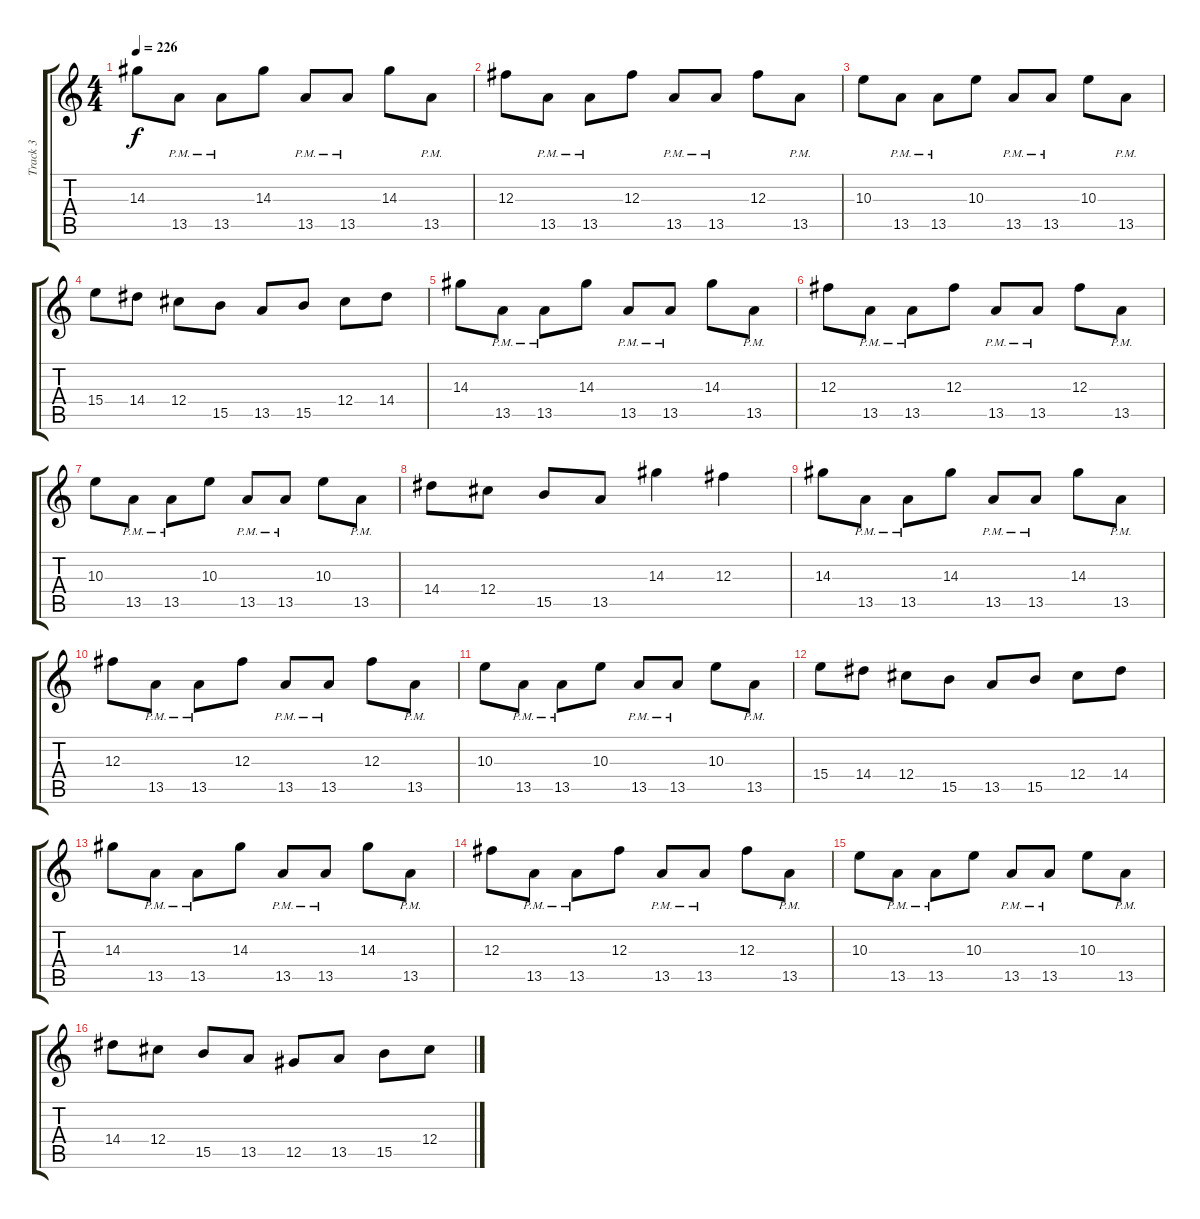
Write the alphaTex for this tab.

\track ("Track 3" "Track 3") {instrument distortionguitar}
\staff {score tabs}
\tuning (Eb4 Bb3 Gb3 Db3 Ab2 Db2) {hide}
\ts (4 4)
\tempo 226
\clef g2
\ks c
14.3.8{dy f} 13.5{pm}.8 13.5{pm}.8 14.3.8 13.5{pm}.8 13.5{pm}.8 14.3.8 13.5{pm}.8 |
12.3.8 13.5{pm}.8 13.5{pm}.8 12.3.8 13.5{pm}.8 13.5{pm}.8 12.3.8 13.5{pm}.8 |
10.3.8 13.5{pm}.8 13.5{pm}.8 10.3.8 13.5{pm}.8 13.5{pm}.8 10.3.8 13.5{pm}.8 |
15.4.8 14.4.8 12.4.8 15.5.8 13.5.8 15.5.8 12.4.8 14.4.8 |
14.3.8 13.5{pm}.8 13.5{pm}.8 14.3.8 13.5{pm}.8 13.5{pm}.8 14.3.8 13.5{pm}.8 |
12.3.8 13.5{pm}.8 13.5{pm}.8 12.3.8 13.5{pm}.8 13.5{pm}.8 12.3.8 13.5{pm}.8 |
10.3.8 13.5{pm}.8 13.5{pm}.8 10.3.8 13.5{pm}.8 13.5{pm}.8 10.3.8 13.5{pm}.8 |
14.4.8 12.4.8 15.5.8 13.5.8 14.3.4 12.3.4 |
14.3.8 13.5{pm}.8 13.5{pm}.8 14.3.8 13.5{pm}.8 13.5{pm}.8 14.3.8 13.5{pm}.8 |
12.3.8 13.5{pm}.8 13.5{pm}.8 12.3.8 13.5{pm}.8 13.5{pm}.8 12.3.8 13.5{pm}.8 |
10.3.8 13.5{pm}.8 13.5{pm}.8 10.3.8 13.5{pm}.8 13.5{pm}.8 10.3.8 13.5{pm}.8 |
15.4.8 14.4.8 12.4.8 15.5.8 13.5.8 15.5.8 12.4.8 14.4.8 |
14.3.8 13.5{pm}.8 13.5{pm}.8 14.3.8 13.5{pm}.8 13.5{pm}.8 14.3.8 13.5{pm}.8 |
12.3.8 13.5{pm}.8 13.5{pm}.8 12.3.8 13.5{pm}.8 13.5{pm}.8 12.3.8 13.5{pm}.8 |
10.3.8 13.5{pm}.8 13.5{pm}.8 10.3.8 13.5{pm}.8 13.5{pm}.8 10.3.8 13.5{pm}.8 |
14.4.8 12.4.8 15.5.8 13.5.8 12.5.8 13.5.8 15.5.8 12.4.8
